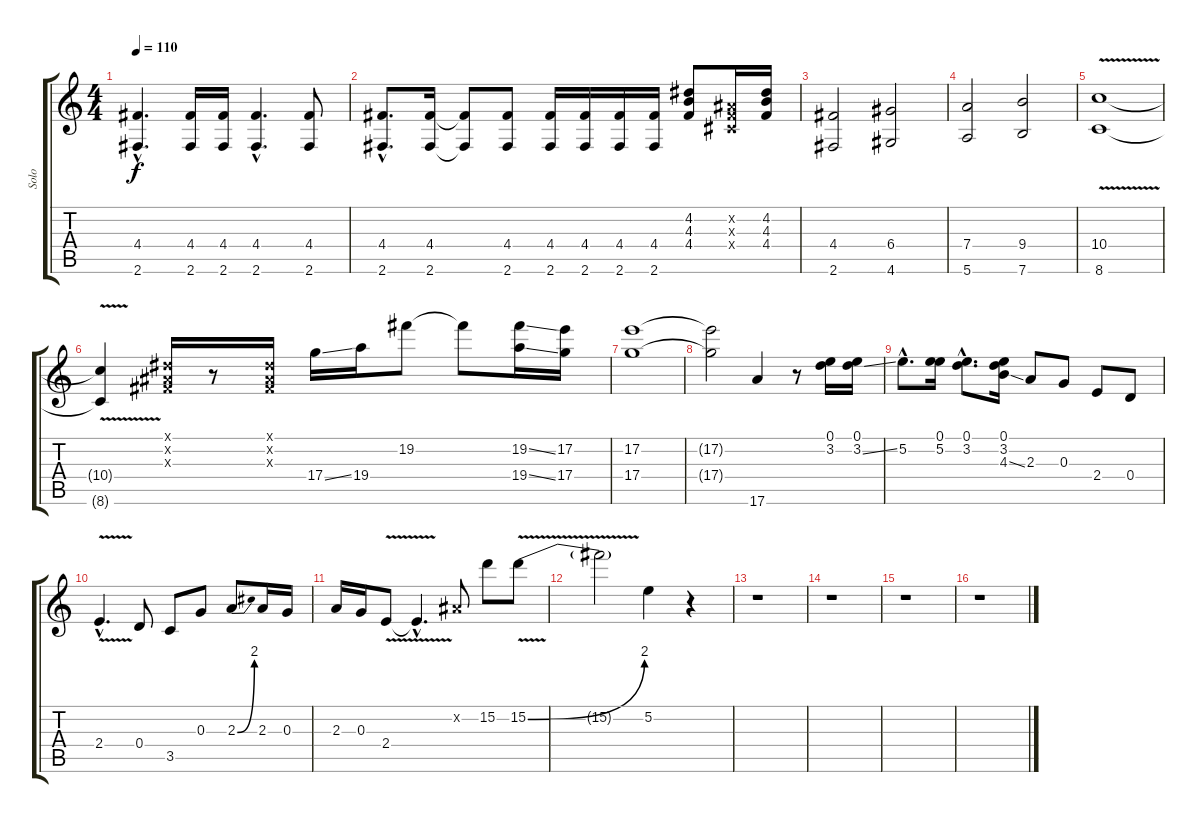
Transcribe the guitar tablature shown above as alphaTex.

\track ("Solo" "Solo") {instrument distortionguitar}
\staff {score tabs}
\tuning (E4 B3 G3 D3 A2 E2) {hide}
\ts (4 4)
\tempo 110
\clef g2
\ks c
(4.4{hac} 2.6{hac}).4{d dy f} (4.4 2.6).16 (4.4 2.6).16 (4.4{hac} 2.6{hac}).4{d} (4.4 2.6).8 |
(4.4{hac} 2.6{hac}).8{d} (4.4 2.6).16 (4.4{t} 2.6{t}).8 (4.4 2.6).8 (4.4 2.6).16 (4.4 2.6).16 (4.4 2.6).16 (4.4 2.6).16 (4.2 4.3 4.4).8 (-1.2{x} -1.3{x} -1.4{x}).16 (4.2 4.3 4.4).16 |
(4.4 2.6).2 (6.4 4.6).2 |
(7.4 5.6).2 (9.4 7.6).2 |
(10.4{v} 8.6{v}).1 |
(10.4{t} 8.6{t}).4 (-1.1{x} -1.2{x} -1.3{x}).16 r.8 (-1.1{x} -1.2{x} -1.3{x}).16 17.4{ss}.16 19.4.16 19.2.8 19.2{t}.8 (19.2{ss} 19.4{ss}).16 (17.2 17.4).16 |
(17.2 17.4).1 |
(17.2{t} 17.4{t}).2 17.6.4 r.8 (0.1 3.2).16 (0.1 3.2{ss}).16 |
5.2{hac}.8{d} (0.1 5.2).16 (0.1{hac} 3.2{hac}).8{d} (0.1 3.2 4.3{ss}).16 2.3.8 0.3.8 2.4.8 0.4.8 |
2.4{v hac}.4{d} 0.4.8 3.5.8 0.3.8 2.3{be (bend 0 0 60 8)}.8 2.3.16 0.3.16 |
2.3.16 0.3.16 2.4{v}.8 2.4{hac t}.4{d} -1.2{x}.8 15.2.8 15.2{be (bend 0 0 60 8) v}.8 |
15.2{t}.2 5.2.4 r.4 |
r.1 |
r.1 |
r.1 |
r.1
